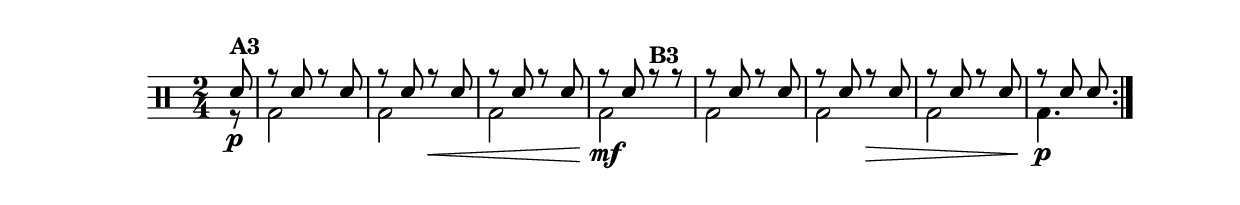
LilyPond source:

%-*- coding: utf-8 -*-

\version "2.16.0"

%\header {title = "variacoes sobre ciranda cirandinha - variacao 3"}

\drums {

\override Score.BarNumber #'transparent = ##t
\override Staff.TimeSignature #'style = #'()
\time 2/4 
\partial 8*1

\context DrumVoice = "1" { }
\context DrumVoice = "2" {  }

<<
{
\repeat volta 2 {
sn8^\markup {\column {\bold  {A3}}} 
r sn r sn
r sn r sn
r sn r sn
r sn r^\markup{\bold {B3}} r
r sn r sn
r sn r sn
r sn r sn
r sn sn 
}
}

\\
{
r8\p
bd2
<<bd { s4 s4\<}>>
bd2
bd\!\mf
bd
<<bd { s4 s4\>}>>
bd2
bd4.\!\p

}
>>
}

